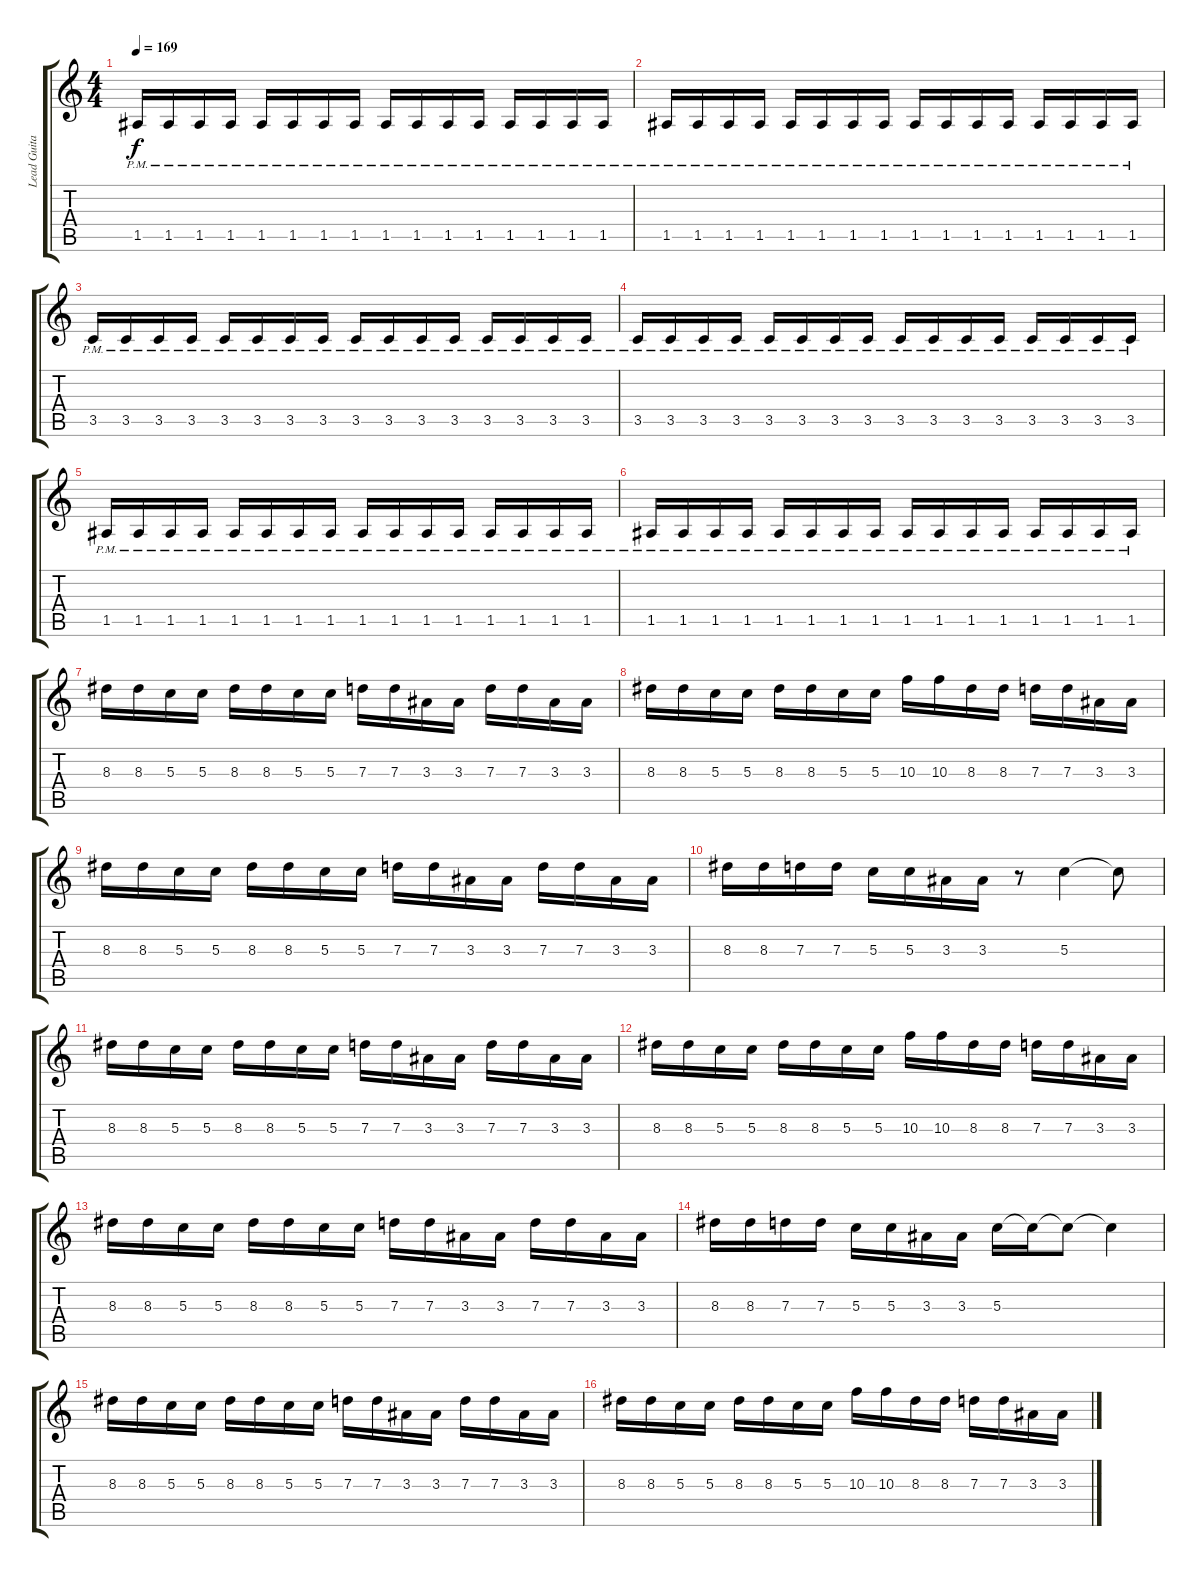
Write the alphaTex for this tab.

\track ("Lead Guitar" "Lead Guita") {instrument distortionguitar}
\staff {score tabs}
\tuning (E4 B3 G3 D3 A2 E2) {hide}
\ts (4 4)
\tempo 169
\clef g2
\ks c
1.5{pm}.16{dy f} 1.5{pm}.16 1.5{pm}.16 1.5{pm}.16 1.5{pm}.16 1.5{pm}.16 1.5{pm}.16 1.5{pm}.16 1.5{pm}.16 1.5{pm}.16 1.5{pm}.16 1.5{pm}.16 1.5{pm}.16 1.5{pm}.16 1.5{pm}.16 1.5{pm}.16 |
1.5{pm}.16 1.5{pm}.16 1.5{pm}.16 1.5{pm}.16 1.5{pm}.16 1.5{pm}.16 1.5{pm}.16 1.5{pm}.16 1.5{pm}.16 1.5{pm}.16 1.5{pm}.16 1.5{pm}.16 1.5{pm}.16 1.5{pm}.16 1.5{pm}.16 1.5{pm}.16 |
3.5{pm}.16 3.5{pm}.16 3.5{pm}.16 3.5{pm}.16 3.5{pm}.16 3.5{pm}.16 3.5{pm}.16 3.5{pm}.16 3.5{pm}.16 3.5{pm}.16 3.5{pm}.16 3.5{pm}.16 3.5{pm}.16 3.5{pm}.16 3.5{pm}.16 3.5{pm}.16 |
3.5{pm}.16 3.5{pm}.16 3.5{pm}.16 3.5{pm}.16 3.5{pm}.16 3.5{pm}.16 3.5{pm}.16 3.5{pm}.16 3.5{pm}.16 3.5{pm}.16 3.5{pm}.16 3.5{pm}.16 3.5{pm}.16 3.5{pm}.16 3.5{pm}.16 3.5{pm}.16 |
1.5{pm}.16 1.5{pm}.16 1.5{pm}.16 1.5{pm}.16 1.5{pm}.16 1.5{pm}.16 1.5{pm}.16 1.5{pm}.16 1.5{pm}.16 1.5{pm}.16 1.5{pm}.16 1.5{pm}.16 1.5{pm}.16 1.5{pm}.16 1.5{pm}.16 1.5{pm}.16 |
1.5{pm}.16 1.5{pm}.16 1.5{pm}.16 1.5{pm}.16 1.5{pm}.16 1.5{pm}.16 1.5{pm}.16 1.5{pm}.16 1.5{pm}.16 1.5{pm}.16 1.5{pm}.16 1.5{pm}.16 1.5{pm}.16 1.5{pm}.16 1.5{pm}.16 1.5{pm}.16 |
8.3.16 8.3.16 5.3.16 5.3.16 8.3.16 8.3.16 5.3.16 5.3.16 7.3.16 7.3.16 3.3.16 3.3.16 7.3.16 7.3.16 3.3.16 3.3.16 |
8.3.16 8.3.16 5.3.16 5.3.16 8.3.16 8.3.16 5.3.16 5.3.16 10.3.16 10.3.16 8.3.16 8.3.16 7.3.16 7.3.16 3.3.16 3.3.16 |
8.3.16 8.3.16 5.3.16 5.3.16 8.3.16 8.3.16 5.3.16 5.3.16 7.3.16 7.3.16 3.3.16 3.3.16 7.3.16 7.3.16 3.3.16 3.3.16 |
8.3.16 8.3.16 7.3.16 7.3.16 5.3.16 5.3.16 3.3.16 3.3.16 r.8 5.3.4 5.3{t}.8 |
8.3.16 8.3.16 5.3.16 5.3.16 8.3.16 8.3.16 5.3.16 5.3.16 7.3.16 7.3.16 3.3.16 3.3.16 7.3.16 7.3.16 3.3.16 3.3.16 |
8.3.16 8.3.16 5.3.16 5.3.16 8.3.16 8.3.16 5.3.16 5.3.16 10.3.16 10.3.16 8.3.16 8.3.16 7.3.16 7.3.16 3.3.16 3.3.16 |
8.3.16 8.3.16 5.3.16 5.3.16 8.3.16 8.3.16 5.3.16 5.3.16 7.3.16 7.3.16 3.3.16 3.3.16 7.3.16 7.3.16 3.3.16 3.3.16 |
8.3.16 8.3.16 7.3.16 7.3.16 5.3.16 5.3.16 3.3.16 3.3.16 5.3.16 5.3{t}.16 5.3{t}.8 5.3{t}.4 |
8.3.16 8.3.16 5.3.16 5.3.16 8.3.16 8.3.16 5.3.16 5.3.16 7.3.16 7.3.16 3.3.16 3.3.16 7.3.16 7.3.16 3.3.16 3.3.16 |
8.3.16 8.3.16 5.3.16 5.3.16 8.3.16 8.3.16 5.3.16 5.3.16 10.3.16 10.3.16 8.3.16 8.3.16 7.3.16 7.3.16 3.3.16 3.3.16
